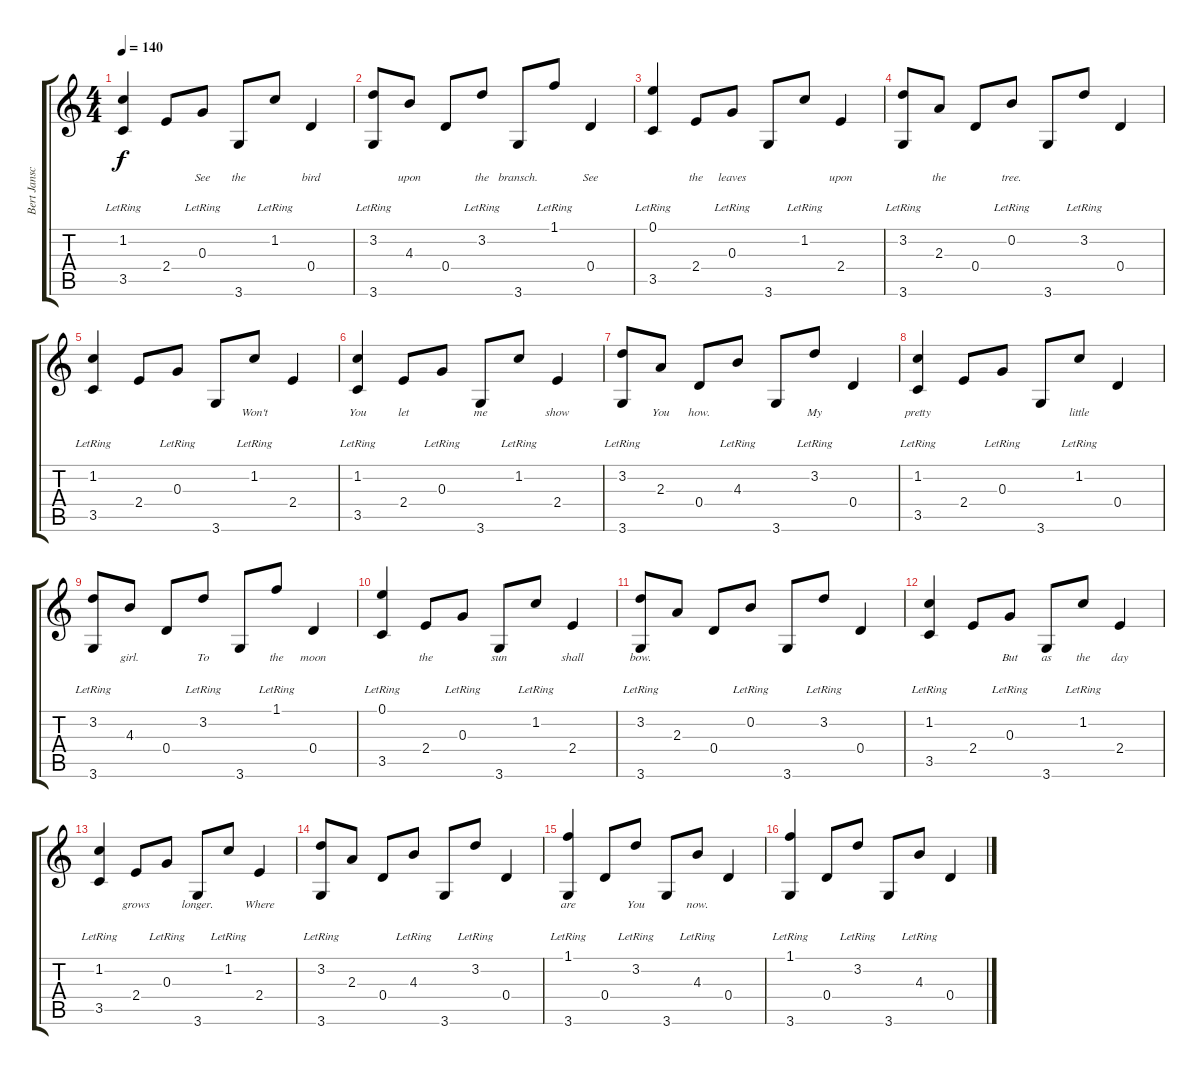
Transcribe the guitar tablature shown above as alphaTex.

\track ("Bert Jansch" "Bert Jansc") {instrument acousticguitarnylon}
\staff {score tabs}
\tuning (E4 B3 G3 D3 A2 E2) {hide}
\ts (4 4)
\tempo 140
\clef g2
\ks c
(1.2{lr} 3.5).4{lyrics (0 "") lyrics (1 "") lyrics (2 "") lyrics (3 "") lyrics (4 "") dy f} 2.4.8{lyrics (0 "") lyrics (1 "") lyrics (2 "") lyrics (3 "") lyrics (4 "")} 0.3{lr}.8{lyrics (0 "See") lyrics (1 "") lyrics (2 "") lyrics (3 "") lyrics (4 "")} 3.6.8{lyrics (0 "the") lyrics (1 "") lyrics (2 "") lyrics (3 "") lyrics (4 "")} 1.2{lr}.8{lyrics (0 "") lyrics (1 "") lyrics (2 "") lyrics (3 "") lyrics (4 "")} 0.4.4{lyrics (0 "bird") lyrics (1 "") lyrics (2 "") lyrics (3 "") lyrics (4 "")} |
(3.2{lr} 3.6).8{lyrics (0 "") lyrics (1 "") lyrics (2 "") lyrics (3 "") lyrics (4 "")} 4.3.8{lyrics (0 "upon") lyrics (1 "") lyrics (2 "") lyrics (3 "") lyrics (4 "")} 0.4.8{lyrics (0 "") lyrics (1 "") lyrics (2 "") lyrics (3 "") lyrics (4 "")} 3.2{lr}.8{lyrics (0 "the") lyrics (1 "") lyrics (2 "") lyrics (3 "") lyrics (4 "")} 3.6.8{lyrics (0 "bransch.") lyrics (1 "") lyrics (2 "") lyrics (3 "") lyrics (4 "")} 1.1{lr}.8{lyrics (0 "") lyrics (1 "") lyrics (2 "") lyrics (3 "") lyrics (4 "")} 0.4.4{lyrics (0 "See") lyrics (1 "") lyrics (2 "") lyrics (3 "") lyrics (4 "")} |
(0.1{lr} 3.5).4{lyrics (0 "") lyrics (1 "") lyrics (2 "") lyrics (3 "") lyrics (4 "")} 2.4.8{lyrics (0 "the") lyrics (1 "") lyrics (2 "") lyrics (3 "") lyrics (4 "")} 0.3{lr}.8{lyrics (0 "leaves") lyrics (1 "") lyrics (2 "") lyrics (3 "") lyrics (4 "")} 3.6.8{lyrics (0 "") lyrics (1 "") lyrics (2 "") lyrics (3 "") lyrics (4 "")} 1.2{lr}.8{lyrics (0 "") lyrics (1 "") lyrics (2 "") lyrics (3 "") lyrics (4 "")} 2.4.4{lyrics (0 "upon") lyrics (1 "") lyrics (2 "") lyrics (3 "") lyrics (4 "")} |
(3.2{lr} 3.6).8{lyrics (0 "") lyrics (1 "") lyrics (2 "") lyrics (3 "") lyrics (4 "")} 2.3.8{lyrics (0 "the") lyrics (1 "") lyrics (2 "") lyrics (3 "") lyrics (4 "")} 0.4.8{lyrics (0 "") lyrics (1 "") lyrics (2 "") lyrics (3 "") lyrics (4 "")} 0.2{lr}.8{lyrics (0 "tree.") lyrics (1 "") lyrics (2 "") lyrics (3 "") lyrics (4 "")} 3.6.8{lyrics (0 "") lyrics (1 "") lyrics (2 "") lyrics (3 "") lyrics (4 "")} 3.2{lr}.8{lyrics (0 "") lyrics (1 "") lyrics (2 "") lyrics (3 "") lyrics (4 "")} 0.4.4{lyrics (0 "") lyrics (1 "") lyrics (2 "") lyrics (3 "") lyrics (4 "")} |
(1.2{lr} 3.5).4{lyrics (0 "") lyrics (1 "") lyrics (2 "") lyrics (3 "") lyrics (4 "")} 2.4.8{lyrics (0 "") lyrics (1 "") lyrics (2 "") lyrics (3 "") lyrics (4 "")} 0.3{lr}.8{lyrics (0 "") lyrics (1 "") lyrics (2 "") lyrics (3 "") lyrics (4 "")} 3.6.8{lyrics (0 "") lyrics (1 "") lyrics (2 "") lyrics (3 "") lyrics (4 "")} 1.2{lr}.8{lyrics (0 "Won't") lyrics (1 "") lyrics (2 "") lyrics (3 "") lyrics (4 "")} 2.4.4{lyrics (0 "") lyrics (1 "") lyrics (2 "") lyrics (3 "") lyrics (4 "")} |
(1.2{lr} 3.5).4{lyrics (0 "You") lyrics (1 "") lyrics (2 "") lyrics (3 "") lyrics (4 "")} 2.4.8{lyrics (0 "let") lyrics (1 "") lyrics (2 "") lyrics (3 "") lyrics (4 "")} 0.3{lr}.8{lyrics (0 "") lyrics (1 "") lyrics (2 "") lyrics (3 "") lyrics (4 "")} 3.6.8{lyrics (0 "me") lyrics (1 "") lyrics (2 "") lyrics (3 "") lyrics (4 "")} 1.2{lr}.8{lyrics (0 "") lyrics (1 "") lyrics (2 "") lyrics (3 "") lyrics (4 "")} 2.4.4{lyrics (0 "show") lyrics (1 "") lyrics (2 "") lyrics (3 "") lyrics (4 "")} |
(3.2{lr} 3.6).8{lyrics (0 "") lyrics (1 "") lyrics (2 "") lyrics (3 "") lyrics (4 "")} 2.3.8{lyrics (0 "You") lyrics (1 "") lyrics (2 "") lyrics (3 "") lyrics (4 "")} 0.4.8{lyrics (0 "how.") lyrics (1 "") lyrics (2 "") lyrics (3 "") lyrics (4 "")} 4.3{lr}.8{lyrics (0 "") lyrics (1 "") lyrics (2 "") lyrics (3 "") lyrics (4 "")} 3.6.8{lyrics (0 "") lyrics (1 "") lyrics (2 "") lyrics (3 "") lyrics (4 "")} 3.2{lr}.8{lyrics (0 "My") lyrics (1 "") lyrics (2 "") lyrics (3 "") lyrics (4 "")} 0.4.4{lyrics (0 "") lyrics (1 "") lyrics (2 "") lyrics (3 "") lyrics (4 "")} |
(1.2{lr} 3.5).4{lyrics (0 "pretty") lyrics (1 "") lyrics (2 "") lyrics (3 "") lyrics (4 "")} 2.4.8{lyrics (0 "") lyrics (1 "") lyrics (2 "") lyrics (3 "") lyrics (4 "")} 0.3{lr}.8{lyrics (0 "") lyrics (1 "") lyrics (2 "") lyrics (3 "") lyrics (4 "")} 3.6.8{lyrics (0 "") lyrics (1 "") lyrics (2 "") lyrics (3 "") lyrics (4 "")} 1.2{lr}.8{lyrics (0 "little") lyrics (1 "") lyrics (2 "") lyrics (3 "") lyrics (4 "")} 0.4.4{lyrics (0 "") lyrics (1 "") lyrics (2 "") lyrics (3 "") lyrics (4 "")} |
(3.2{lr} 3.6).8{lyrics (0 "") lyrics (1 "") lyrics (2 "") lyrics (3 "") lyrics (4 "")} 4.3.8{lyrics (0 "girl.") lyrics (1 "") lyrics (2 "") lyrics (3 "") lyrics (4 "")} 0.4.8{lyrics (0 "") lyrics (1 "") lyrics (2 "") lyrics (3 "") lyrics (4 "")} 3.2{lr}.8{lyrics (0 "To") lyrics (1 "") lyrics (2 "") lyrics (3 "") lyrics (4 "")} 3.6.8{lyrics (0 "") lyrics (1 "") lyrics (2 "") lyrics (3 "") lyrics (4 "")} 1.1{lr}.8{lyrics (0 "the") lyrics (1 "") lyrics (2 "") lyrics (3 "") lyrics (4 "")} 0.4.4{lyrics (0 "moon") lyrics (1 "") lyrics (2 "") lyrics (3 "") lyrics (4 "")} |
(0.1{lr} 3.5).4{lyrics (0 "") lyrics (1 "") lyrics (2 "") lyrics (3 "") lyrics (4 "")} 2.4.8{lyrics (0 "the") lyrics (1 "") lyrics (2 "") lyrics (3 "") lyrics (4 "")} 0.3{lr}.8{lyrics (0 "") lyrics (1 "") lyrics (2 "") lyrics (3 "") lyrics (4 "")} 3.6.8{lyrics (0 "sun") lyrics (1 "") lyrics (2 "") lyrics (3 "") lyrics (4 "")} 1.2{lr}.8{lyrics (0 "") lyrics (1 "") lyrics (2 "") lyrics (3 "") lyrics (4 "")} 2.4.4{lyrics (0 "shall") lyrics (1 "") lyrics (2 "") lyrics (3 "") lyrics (4 "")} |
(3.2{lr} 3.6).8{lyrics (0 "bow.") lyrics (1 "") lyrics (2 "") lyrics (3 "") lyrics (4 "")} 2.3.8{lyrics (0 "") lyrics (1 "") lyrics (2 "") lyrics (3 "") lyrics (4 "")} 0.4.8{lyrics (0 "") lyrics (1 "") lyrics (2 "") lyrics (3 "") lyrics (4 "")} 0.2{lr}.8{lyrics (0 "") lyrics (1 "") lyrics (2 "") lyrics (3 "") lyrics (4 "")} 3.6.8{lyrics (0 "") lyrics (1 "") lyrics (2 "") lyrics (3 "") lyrics (4 "")} 3.2{lr}.8{lyrics (0 "") lyrics (1 "") lyrics (2 "") lyrics (3 "") lyrics (4 "")} 0.4.4{lyrics (0 "") lyrics (1 "") lyrics (2 "") lyrics (3 "") lyrics (4 "")} |
(1.2{lr} 3.5).4{lyrics (0 "") lyrics (1 "") lyrics (2 "") lyrics (3 "") lyrics (4 "")} 2.4.8{lyrics (0 "") lyrics (1 "") lyrics (2 "") lyrics (3 "") lyrics (4 "")} 0.3{lr}.8{lyrics (0 "But") lyrics (1 "") lyrics (2 "") lyrics (3 "") lyrics (4 "")} 3.6.8{lyrics (0 "as") lyrics (1 "") lyrics (2 "") lyrics (3 "") lyrics (4 "")} 1.2{lr}.8{lyrics (0 "the") lyrics (1 "") lyrics (2 "") lyrics (3 "") lyrics (4 "")} 2.4.4{lyrics (0 "day") lyrics (1 "") lyrics (2 "") lyrics (3 "") lyrics (4 "")} |
(1.2{lr} 3.5).4{lyrics (0 "") lyrics (1 "") lyrics (2 "") lyrics (3 "") lyrics (4 "")} 2.4.8{lyrics (0 "grows") lyrics (1 "") lyrics (2 "") lyrics (3 "") lyrics (4 "")} 0.3{lr}.8{lyrics (0 "") lyrics (1 "") lyrics (2 "") lyrics (3 "") lyrics (4 "")} 3.6.8{lyrics (0 "longer.") lyrics (1 "") lyrics (2 "") lyrics (3 "") lyrics (4 "")} 1.2{lr}.8{lyrics (0 "") lyrics (1 "") lyrics (2 "") lyrics (3 "") lyrics (4 "")} 2.4.4{lyrics (0 "Where") lyrics (1 "") lyrics (2 "") lyrics (3 "") lyrics (4 "")} |
(3.2{lr} 3.6).8{lyrics (0 "") lyrics (1 "") lyrics (2 "") lyrics (3 "") lyrics (4 "")} 2.3.8{lyrics (0 "") lyrics (1 "") lyrics (2 "") lyrics (3 "") lyrics (4 "")} 0.4.8{lyrics (0 "") lyrics (1 "") lyrics (2 "") lyrics (3 "") lyrics (4 "")} 4.3{lr}.8{lyrics (0 "") lyrics (1 "") lyrics (2 "") lyrics (3 "") lyrics (4 "")} 3.6.8{lyrics (0 "") lyrics (1 "") lyrics (2 "") lyrics (3 "") lyrics (4 "")} 3.2{lr}.8{lyrics (0 "") lyrics (1 "") lyrics (2 "") lyrics (3 "") lyrics (4 "")} 0.4.4{lyrics (0 "") lyrics (1 "") lyrics (2 "") lyrics (3 "") lyrics (4 "")} |
(1.1{lr} 3.6).4{lyrics (0 "are") lyrics (1 "") lyrics (2 "") lyrics (3 "") lyrics (4 "")} 0.4.8{lyrics (0 "") lyrics (1 "") lyrics (2 "") lyrics (3 "") lyrics (4 "")} 3.2{lr}.8{lyrics (0 "You") lyrics (1 "") lyrics (2 "") lyrics (3 "") lyrics (4 "")} 3.6.8{lyrics (0 "") lyrics (1 "") lyrics (2 "") lyrics (3 "") lyrics (4 "")} 4.3{lr}.8{lyrics (0 "now.") lyrics (1 "") lyrics (2 "") lyrics (3 "") lyrics (4 "")} 0.4.4 |
(1.1{lr} 3.6).4 0.4.8 3.2{lr}.8 3.6.8 4.3{lr}.8 0.4.4
